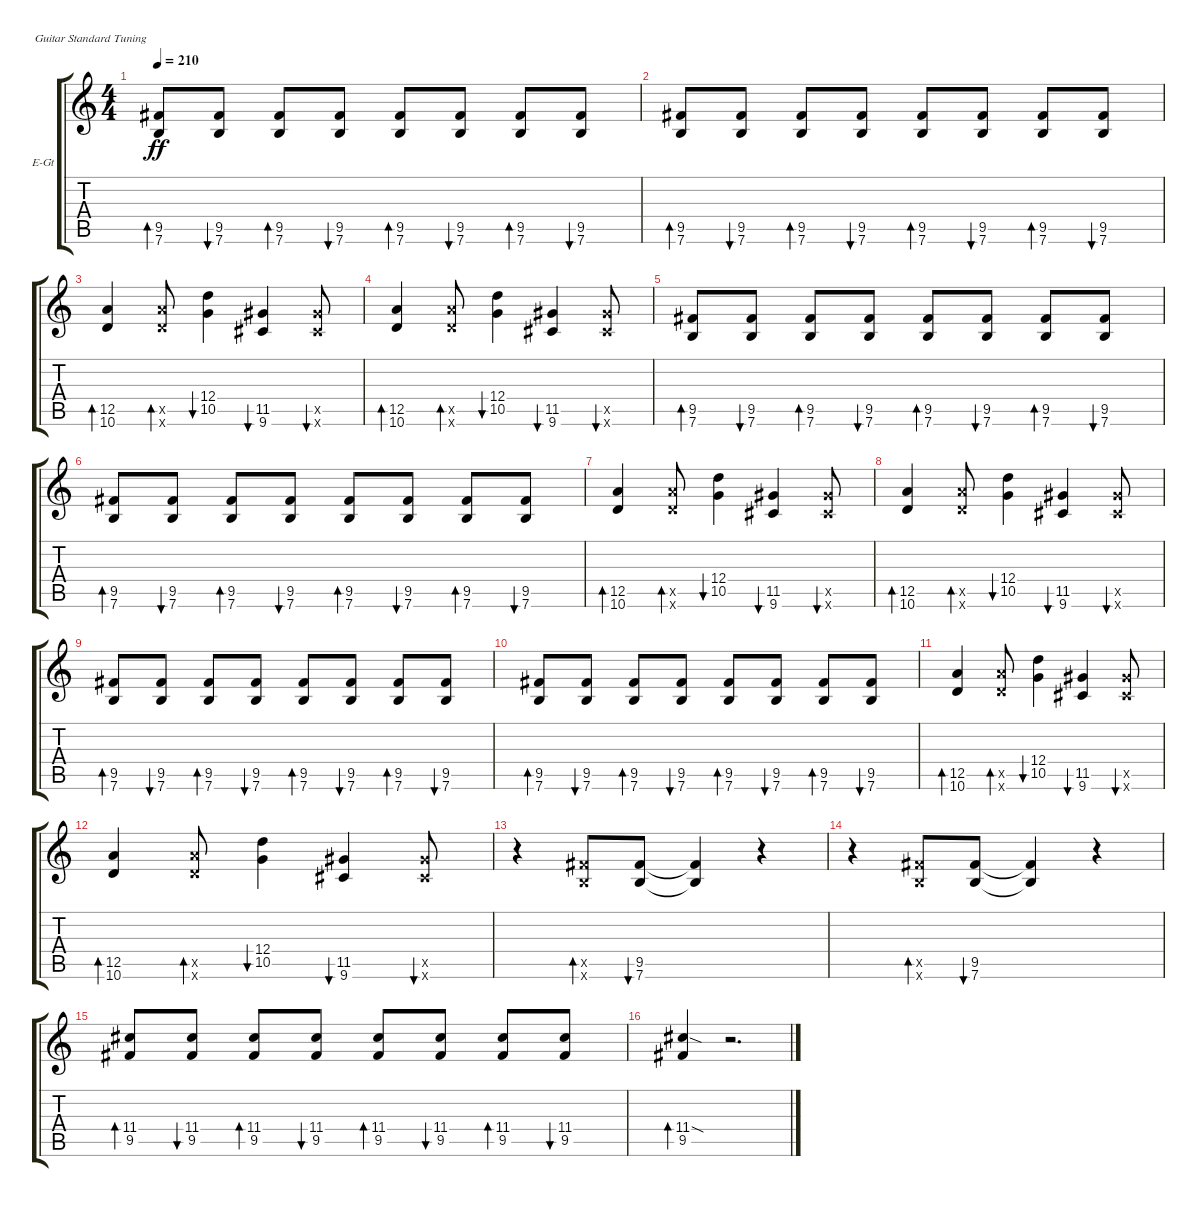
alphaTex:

\defaultSystemsLayout 4
\bracketExtendMode groupsimilarinstruments
\firstSystemTrackNameOrientation horizontal
\otherSystemsTrackNameOrientation horizontal
\track ("Cook" "E-Gt") {instrument electricguitarclean}
\staff {score tabs}
\tuning (E4 B3 G3 D3 A2 E2)
\ts (4 4)
\tempo 210
\clef g2
\ks c
(7.6 9.5).8{bd 34 dy ff instrument electricguitarclean} (7.6 9.5).8{bu 32} (7.6 9.5).8{bd 34} (7.6 9.5).8{bu 32} (7.6 9.5).8{bd 34} (7.6 9.5).8{bu 32} (7.6 9.5).8{bd 34} (7.6 9.5).8{bu 32} |
(7.6 9.5).8{bd 34} (7.6 9.5).8{bu 32} (7.6 9.5).8{bd 34} (7.6 9.5).8{bu 32} (7.6 9.5).8{bd 34} (7.6 9.5).8{bu 32} (7.6 9.5).8{bd 34} (7.6 9.5).8{bu 32} |
(10.6 12.5).4{bd 34} (10.6{x} 12.5{x}).8{bd 34} (10.5 12.4).4{bu 33} (9.6 11.5).4{bu 32} (9.6{x} 11.5{x}).8{bu 32} |
(10.6 12.5).4{bd 34} (10.6{x} 12.5{x}).8{bd 34} (10.5 12.4).4{bu 33} (9.6 11.5).4{bu 32} (9.6{x} 11.5{x}).8{bu 32} |
(7.6 9.5).8{bd 34} (7.6 9.5).8{bu 32} (7.6 9.5).8{bd 34} (7.6 9.5).8{bu 32} (7.6 9.5).8{bd 34} (7.6 9.5).8{bu 32} (7.6 9.5).8{bd 34} (7.6 9.5).8{bu 32} |
(7.6 9.5).8{bd 34} (7.6 9.5).8{bu 32} (7.6 9.5).8{bd 34} (7.6 9.5).8{bu 32} (7.6 9.5).8{bd 34} (7.6 9.5).8{bu 32} (7.6 9.5).8{bd 34} (7.6 9.5).8{bu 32} |
(10.6 12.5).4{bd 34} (10.6{x} 12.5{x}).8{bd 34} (10.5 12.4).4{bu 33} (9.6 11.5).4{bu 32} (9.6{x} 11.5{x}).8{bu 32} |
(10.6 12.5).4{bd 34} (10.6{x} 12.5{x}).8{bd 34} (10.5 12.4).4{bu 33} (9.6 11.5).4{bu 32} (9.6{x} 11.5{x}).8{bu 32} |
(7.6 9.5).8{bd 34} (7.6 9.5).8{bu 32} (7.6 9.5).8{bd 34} (7.6 9.5).8{bu 32} (7.6 9.5).8{bd 34} (7.6 9.5).8{bu 32} (7.6 9.5).8{bd 34} (7.6 9.5).8{bu 32} |
(7.6 9.5).8{bd 34} (7.6 9.5).8{bu 32} (7.6 9.5).8{bd 34} (7.6 9.5).8{bu 32} (7.6 9.5).8{bd 34} (7.6 9.5).8{bu 32} (7.6 9.5).8{bd 34} (7.6 9.5).8{bu 32} |
(10.6 12.5).4{bd 34} (10.6{x} 12.5{x}).8{bd 34} (10.5 12.4).4{bu 33} (9.6 11.5).4{bu 32} (9.6{x} 11.5{x}).8{bu 32} |
(10.6 12.5).4{bd 34} (10.6{x} 12.5{x}).8{bd 34} (10.5 12.4).4{bu 33} (9.6 11.5).4{bu 32} (9.6{x} 11.5{x}).8{bu 32} |
r.4 (7.6{x} 9.5{x}).8{bd 31} (7.6 9.5).8{bu 30} (7.6{t} 9.5{t}).4 r.4 |
r.4 (7.6{x} 9.5{x}).8{bd 31} (7.6 9.5).8{bu 30} (7.6{t} 9.5{t}).4 r.4 |
(9.5 11.4).8{bd 30} (9.5 11.4).8{bu 30} (9.5 11.4).8{bd 30} (9.5 11.4).8{bu 30} (9.5 11.4).8{bd 30} (9.5 11.4).8{bu 30} (9.5 11.4).8{bd 30} (9.5 11.4).8{bu 30} |
(9.5 11.4{sod}).4{bd 30} r.2{d}
